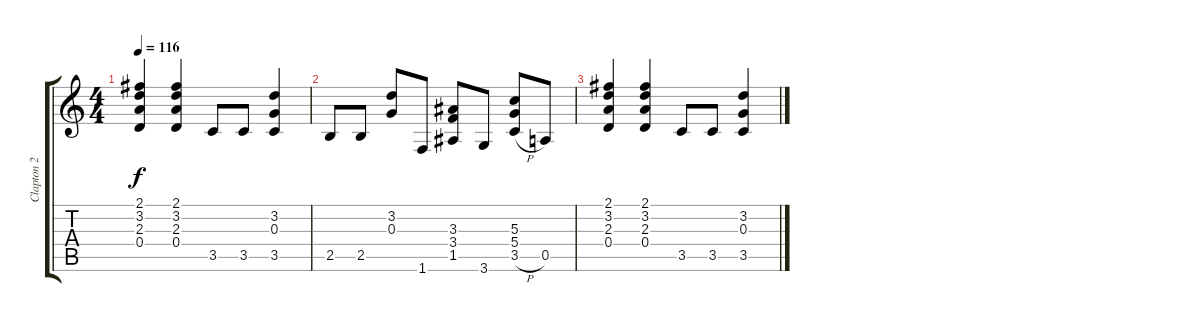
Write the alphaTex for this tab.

\track ("Clapton 2" "Clapton 2") {instrument overdrivenguitar}
\staff {score tabs}
\tuning (E4 B3 G3 D3 A2 E2) {hide}
\ts (4 4)
\tempo 116
\clef g2
\ks c
(2.1 3.2 2.3 0.4).4{dy f} (2.1 3.2 2.3 0.4).4 3.5.8 3.5.8 (3.2 0.3 3.5).4 |
2.5.8 2.5.8 (3.2 0.3).8 1.6.8 (3.3 3.4 1.5).8 3.6.8 (5.3 5.4 3.5{h}).8 0.5.8 |
(2.1 3.2 2.3 0.4).4 (2.1 3.2 2.3 0.4).4 3.5.8 3.5.8 (3.2 0.3 3.5).4
